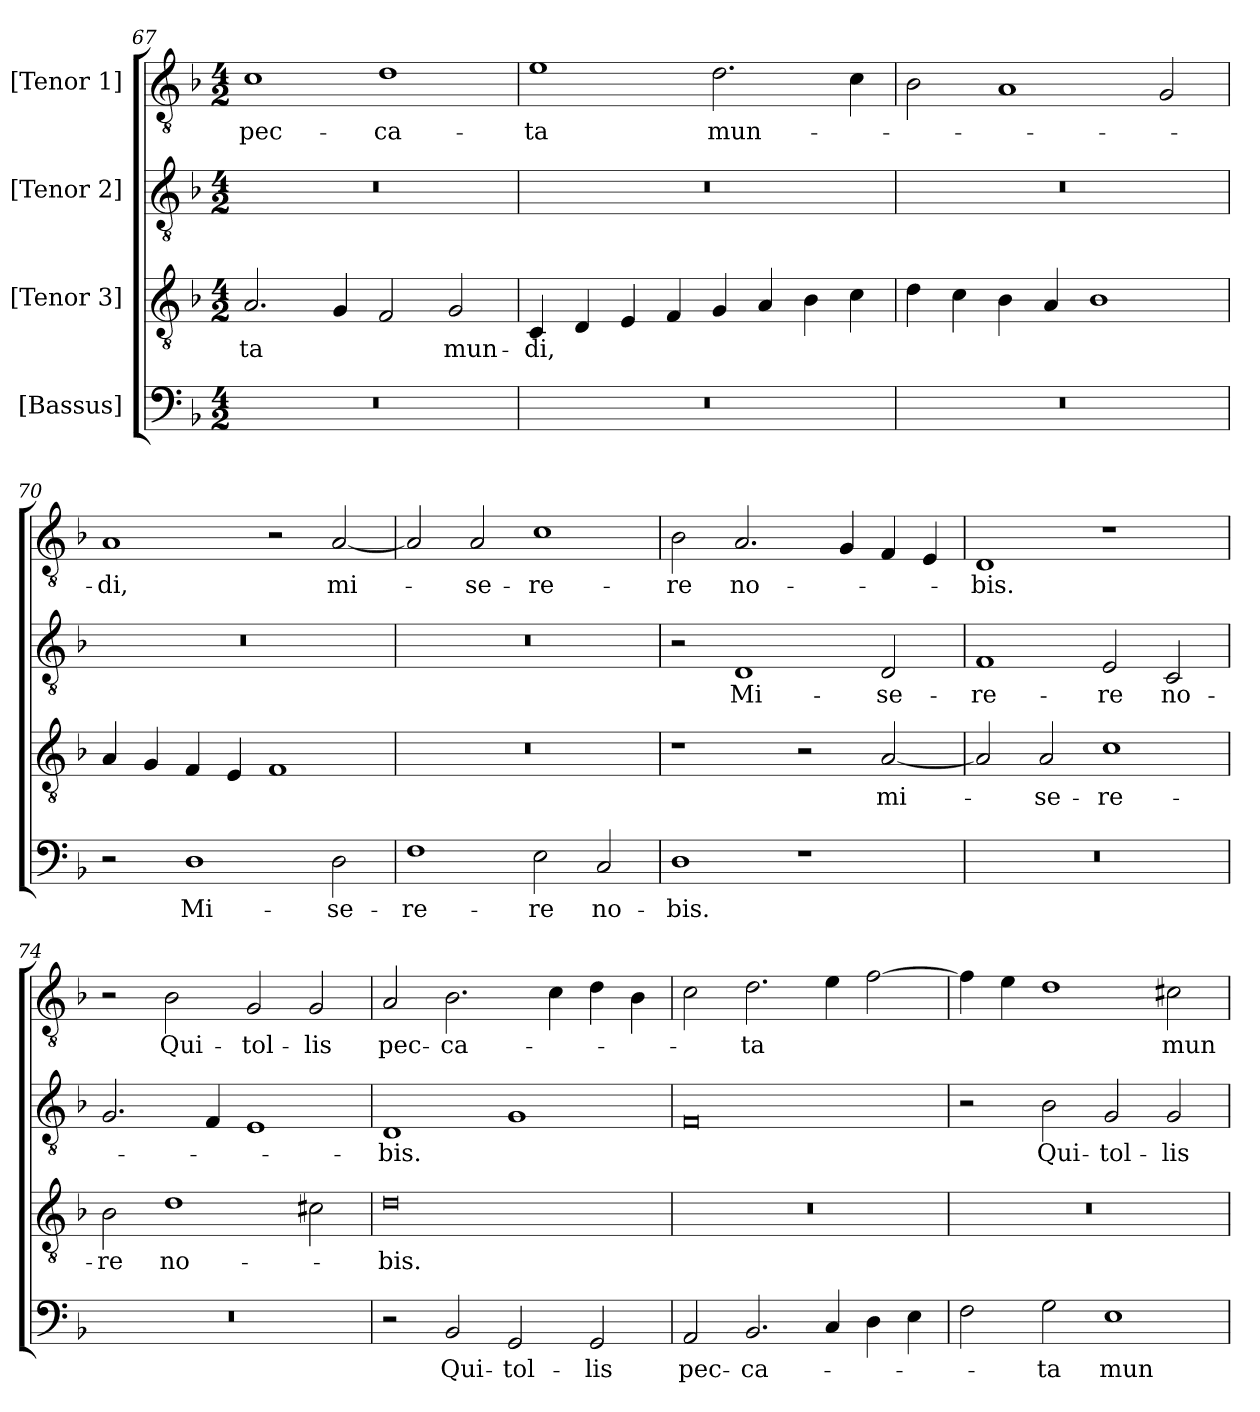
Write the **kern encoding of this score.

**kern	**text	**kern	**text	**kern	**text	**kern	**text
*part4	*part4	*part3	*part3	*part2	*part2	*part1	*part1
*staff4	*staff4	*staff3	*staff3	*staff2	*staff2	*staff1	*staff1
*I"[Bassus]	*	*I"[Tenor 3]	*	*I"[Tenor 2]	*	*I"[Tenor 1]	*
*clefF4	*	*clefGv2	*	*clefGv2	*	*clefGv2	*
*k[b-]	*	*k[b-]	*	*k[b-]	*	*k[b-]	*
*M4/2	*	*M4/2	*	*M4/2	*	*M4/2	*
=67	=67	=67	=67	=67	=67	=67	=67
0r	.	2.A/	-ta	0r	.	1c\	pec-
.	.	4G/	.	.	.	.	.
.	.	2F/	.	.	.	1d\	-ca-
.	.	2G/	mun-	.	.	.	.
=68	=68	=68	=68	=68	=68	=68	=68
0r	.	4C/	-di,	0r	.	1e\	-ta
.	.	4D/	.	.	.	.	.
.	.	4E/	.	.	.	.	.
.	.	4F/	.	.	.	.	.
.	.	4G/	.	.	.	2.d\	mun-
.	.	4A/	.	.	.	.	.
.	.	4B-\	.	.	.	.	.
.	.	4c\	.	.	.	4c\	.
=69	=69	=69	=69	=69	=69	=69	=69
0r	.	4d\	.	0r	.	2B-\	.
.	.	4c\	.	.	.	.	.
.	.	4B-\	.	.	.	1A/	.
.	.	4A/	.	.	.	.	.
.	.	1B-\	.	.	.	.	.
.	.	.	.	.	.	2G/	.
=70	=70	=70	=70	=70	=70	=70	=70
2r	.	4A/	.	0r	.	1A/	-di,
.	.	4G/	.	.	.	.	.
1D\	Mi-	4F/	.	.	.	.	.
.	.	4E/	.	.	.	.	.
.	.	1F/	.	.	.	2r	.
2D\	-se-	.	.	.	.	[2A/	mi-
=71	=71	=71	=71	=71	=71	=71	=71
1F\	-re-	0r	.	0r	.	2A/]	.
.	.	.	.	.	.	2A/	-se-
2E\	-re	.	.	.	.	1c\	-re-
2C/	no-	.	.	.	.	.	.
=72	=72	=72	=72	=72	=72	=72	=72
1D\	-bis.	1r	.	2r	.	2B-\	-re
.	.	.	.	1D/	Mi-	2.A/	no-
1r	.	2r	.	.	.	.	.
.	.	.	.	.	.	4G/	.
.	.	[2A/	mi-	2D/	-se-	4F/	.
.	.	.	.	.	.	4E/	.
=73	=73	=73	=73	=73	=73	=73	=73
0r	.	2A/]	.	1F/	-re-	1D/	-bis.
.	.	2A/	-se-	.	.	.	.
.	.	1c\	-re-	2E/	-re	1r	.
.	.	.	.	2C/	no-	.	.
=74	=74	=74	=74	=74	=74	=74	=74
0r	.	2B-\	-re	2.G/	.	2r	.
.	.	1d\	no-	.	.	2B-\	Qui-
.	.	.	.	4F/	.	.	.
.	.	.	.	1E/	.	2G/	tol-
.	.	2c#X\	.	.	.	2G/	-lis
=75	=75	=75	=75	=75	=75	=75	=75
2r	.	0d\	-bis.	1D/	-bis.	2A/	pec-
2BB-/	Qui-	.	.	.	.	2.B-\	-ca-
2GG/	tol-	.	.	1G/	.	.	.
.	.	.	.	.	.	4c\	.
2GG/	-lis	.	.	.	.	4d\	.
.	.	.	.	.	.	4B-\	.
=76	=76	=76	=76	=76	=76	=76	=76
2AA/	pec-	0r	.	0F/	.	2c\	.
2.BB-/	-ca-	.	.	.	.	2.d\	-ta
4C/	.	.	.	.	.	4e\	.
4D\	.	.	.	.	.	[2f\	.
4E\	.	.	.	.	.	.	.
=77	=77	=77	=77	=77	=77	=77	=77
2F\	.	0r	.	2r	.	4f\]	.
.	.	.	.	.	.	4e\	.
2G\	-ta	.	.	2B-\	Qui-	1d\	.
1E\	mun-	.	.	2G/	tol-	.	.
.	.	.	.	2G/	-lis	2c#X\	mun-
=	=	=	=	=	=	=	=
*-	*-	*-	*-	*-	*-	*-	*-
